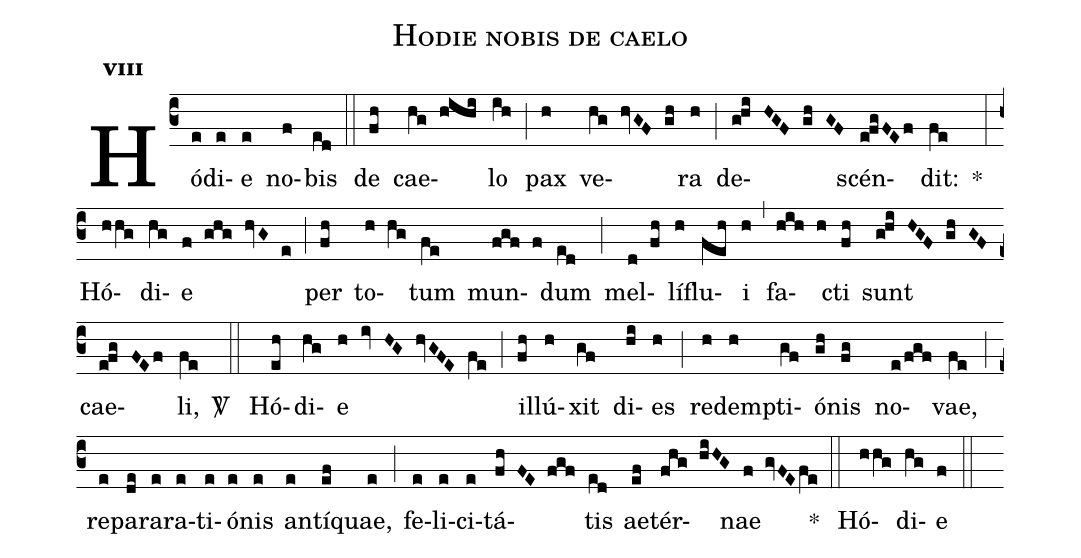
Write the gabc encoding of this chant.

name:Hodie nobis de caelo;
office-part:Responsorium;
mode:8;
%%
text-right: ;
annotation: Resp;
annotation: 8;
%%
(c3) Hó(e)di(e)e(e) no(f)bis(ed) (::) de(fh) cae(hg hihi)lo(ih) (;) pax(h) ve(hg hvGF gh)ra(h) (;) de(ghi HGF gh GF)scén(efgFEf)dit:(fe) *
(:) Hó(hhg)di(hg)e(f ghg hvG e) (;) per(fh) to(h hg)tum(fe) mun(fgf f)dum(ed) (;)
mel(d fh)lí(h)flu(feh)i(h) (,) fa(hih h)cti(fh) sunt(ghi HGF gh GF) cae(efg FEf)li,(fe) <sp>V/</sp> (::)
Hó(eh)di(hg)e(h iv HG hvGFE fe) (;) il(fh)lú(h)xit(gf) di(hi)es(h) (;) re(h)dem(h)pti(gf)ó(gh)nis(fg) no(e/fgf)vae,(fe) (;)
re(e)par(de)a(e)ra(e)ti(e)ó(e)nis(e) an(e)tí(ef)quae,(e) (;) fe(e)li(e)ci(e)tá(fh FE fgf)tis(ed) ae(ef)tér(fhg hiHG)nae(f gvFEfe) * (::)
Hó(hhg)di(hg)e(f) (::)
